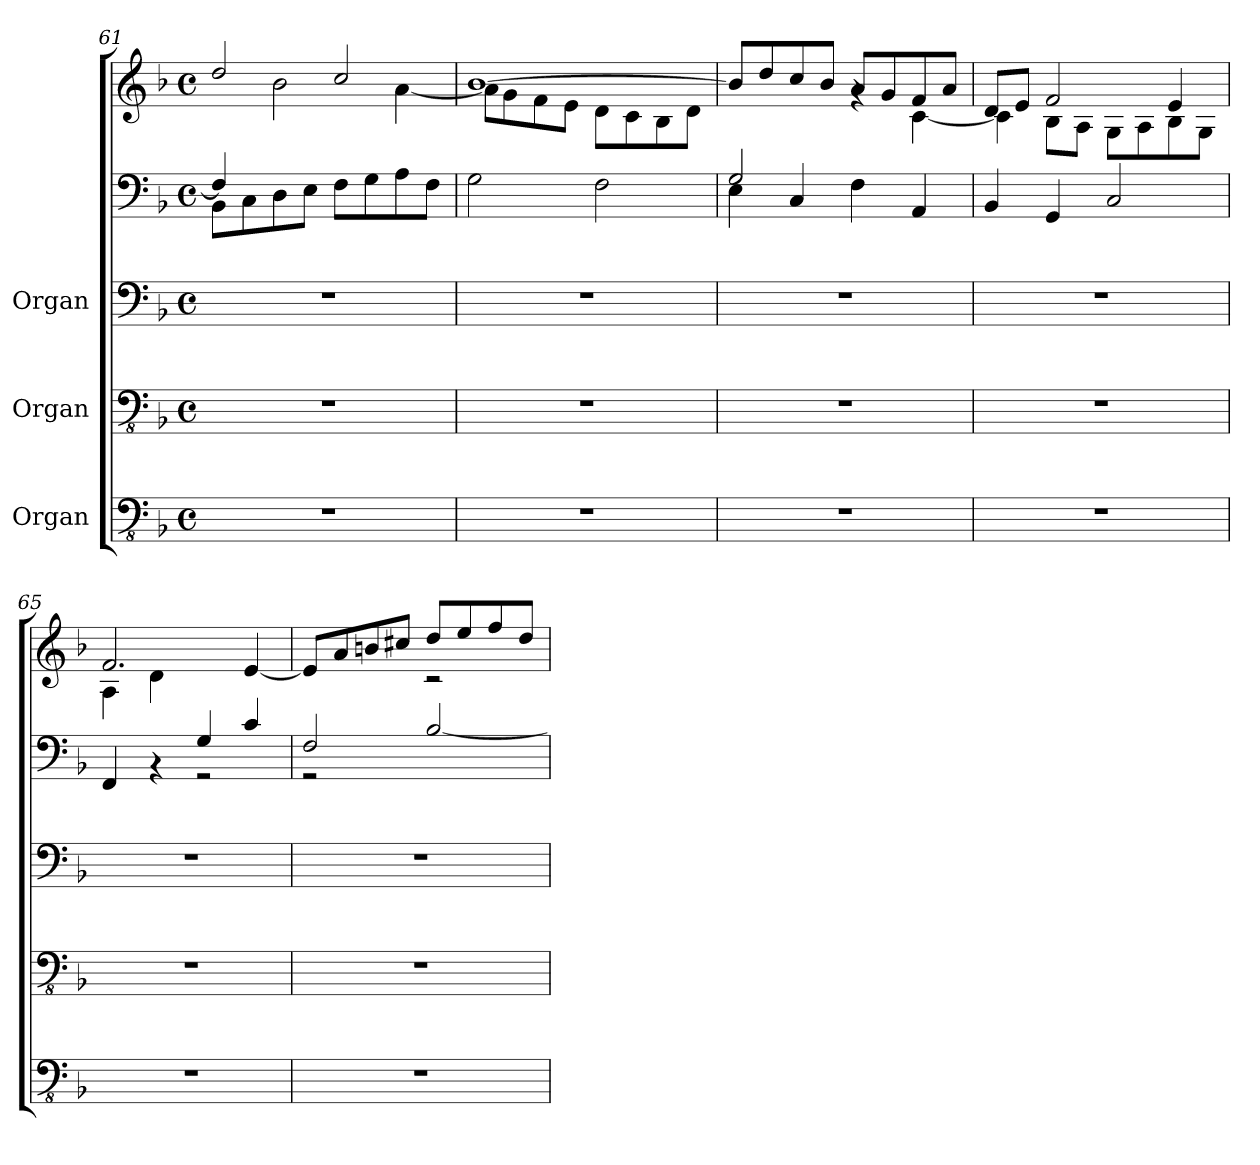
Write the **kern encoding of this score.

**kern	**kern	**kern	**kern	**kern
*part3	*part2	*part1	*part1	*part1
*staff5	*staff4	*staff3	*staff2	*staff1
*I"Organ	*I"Organ	*I"Organ	*	*
*clefFv4	*clefFv4	*clefF4	*clefF4	*clefG2
*k[b-]	*k[b-]	*k[b-]	*k[b-]	*k[b-]
*M4/4	*M4/4	*M4/4	*M4/4	*M4/4
*met(c)	*met(c)	*met(c)	*met(c)	*met(c)
=61	=61	=61	=61	=61
*	*	*	*^	*^
1r	1r	1r	4F/]	8BB-\L	2dd/	4ryy
.	.	.	.	8C\	.	.
.	.	.	2.ryy	8D\	.	2b-\
.	.	.	.	8E\J	.	.
.	.	.	.	8F\L	2cc/	.
.	.	.	.	8G\	.	.
.	.	.	.	8A\	.	[4a\
.	.	.	.	8F\J	.	.
*	*	*	*v	*v	*	*
=62	=62	=62	=62	=62	=62
1r	1r	1r	2G\	[1b-	8a\L]
.	.	.	.	.	8g\
.	.	.	.	.	8f\
.	.	.	.	.	8e\J
.	.	.	2F\	.	8d\L
.	.	.	.	.	8c\
.	.	.	.	.	8B-\
.	.	.	.	.	8d\J
!!LO:PB:g=z	!!
=63	=63	=63	=63	=63	=63
*	*	*	*^	*	*
1r	1r	1r	2G/	4E\	8b-/L]	2ryy
.	.	.	.	.	8dd/	.
.	.	.	.	4C/	8cc/	.
.	.	.	.	.	8b-/J	.
.	.	.	2ryy	4F\	8a/L	4rg
.	.	.	.	.	8g/	.
.	.	.	.	4AA/	8f/	[4c\
.	.	.	.	.	8a/J	.
*	*	*	*v	*v	*	*
=64	=64	=64	=64	=64	=64
1r	1r	1r	4BB-/	8d/L	4c\]
.	.	.	.	8e/J	.
.	.	.	4GG/	2f/	8B-\L
.	.	.	.	.	8A\J
.	.	.	2C/	.	8G\L
.	.	.	.	.	8A\
.	.	.	.	4e/	8B-\
.	.	.	.	.	8G\J
=65	=65	=65	=65	=65	=65
*	*	*	*^	*	*
1r	1r	1r	2ryy	4FF/	2.f/	4A\
.	.	.	.	4rBB	.	4d\
.	.	.	4G/	2rGG	.	2ryy
.	.	.	4c/	.	[4e/	.
=66	=66	=66	=66	=66	=66	=66
1r	1r	1r	2F/	2r	8e/L]	2ryy
.	.	.	.	.	8a/	.
.	.	.	.	.	8bn/	.
.	.	.	.	.	8cc#X/J	.
.	.	.	[2B-/	2ryy	8dd/L	2r
.	.	.	.	.	8ee/	.
.	.	.	.	.	8ff/	.
.	.	.	.	.	8dd/J	.
*	*	*	*v	*v	*	*
*	*	*	*	*v	*v
=	=	=	=	=
*-	*-	*-	*-	*-
